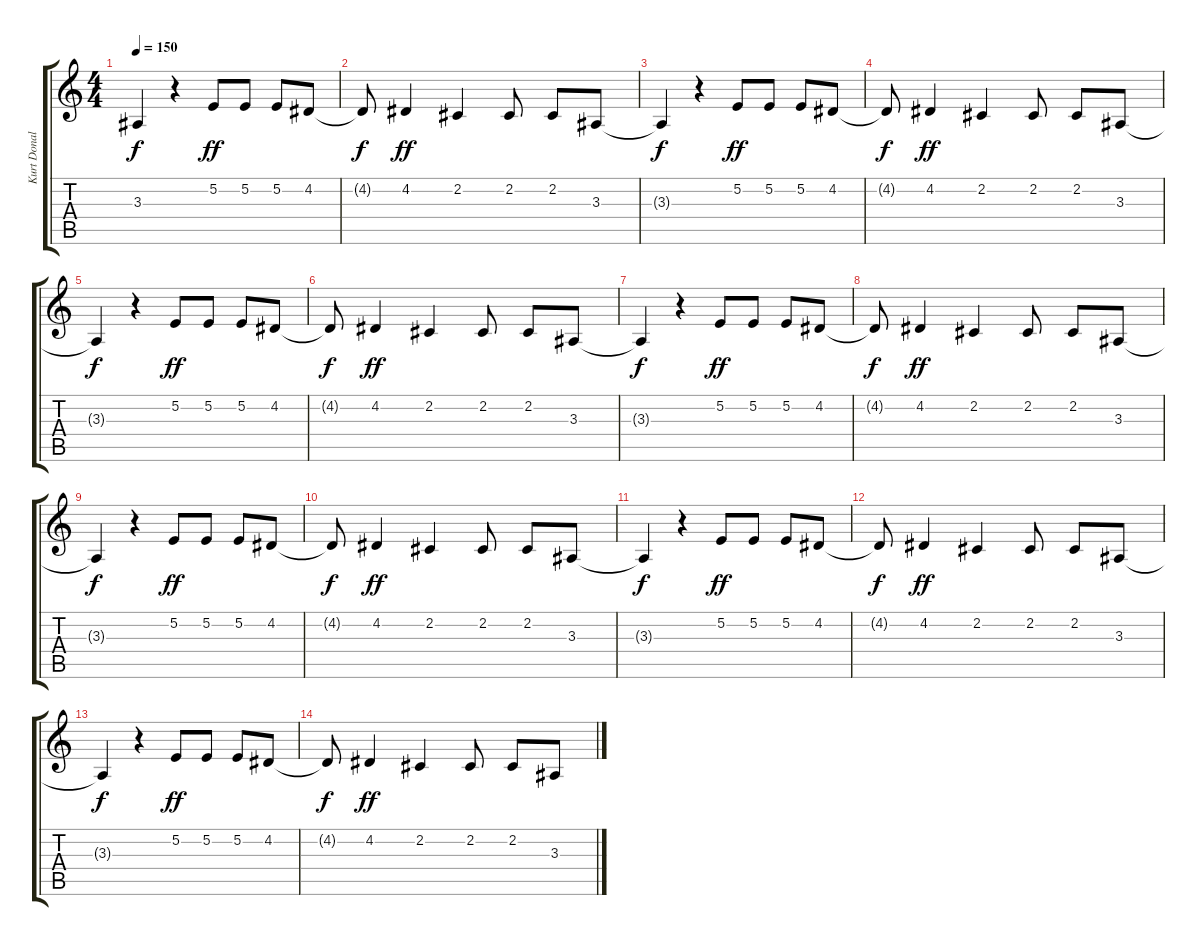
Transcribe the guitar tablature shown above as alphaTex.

\track ("Kurt Donald Cobain (Voix)" "Kurt Donal") {instrument tenorsax}
\staff {score tabs}
\tuning (E4 B3 G3 D3 A2 E2) {hide}
\ts (4 4)
\tempo 150
\clef g2
\ks c
3.3{t}.4{dy f} r.4 5.2.8{dy ff} 5.2.8 5.2.8 4.2.8 |
4.2{t}.8{dy f} 4.2.4{dy ff} 2.2.4 2.2.8 2.2.8 3.3.8 |
3.3{t}.4{dy f} r.4 5.2.8{dy ff} 5.2.8 5.2.8 4.2.8 |
4.2{t}.8{dy f} 4.2.4{dy ff} 2.2.4 2.2.8 2.2.8 3.3.8 |
3.3{t}.4{dy f} r.4 5.2.8{dy ff} 5.2.8 5.2.8 4.2.8 |
4.2{t}.8{dy f} 4.2.4{dy ff} 2.2.4 2.2.8 2.2.8 3.3.8 |
3.3{t}.4{dy f} r.4 5.2.8{dy ff} 5.2.8 5.2.8 4.2.8 |
4.2{t}.8{dy f} 4.2.4{dy ff} 2.2.4 2.2.8 2.2.8 3.3.8 |
3.3{t}.4{dy f} r.4 5.2.8{dy ff} 5.2.8 5.2.8 4.2.8 |
4.2{t}.8{dy f} 4.2.4{dy ff} 2.2.4 2.2.8 2.2.8 3.3.8 |
3.3{t}.4{dy f} r.4 5.2.8{dy ff} 5.2.8 5.2.8 4.2.8 |
4.2{t}.8{dy f} 4.2.4{dy ff} 2.2.4 2.2.8 2.2.8 3.3.8 |
3.3{t}.4{dy f} r.4 5.2.8{dy ff} 5.2.8 5.2.8 4.2.8 |
4.2{t}.8{dy f} 4.2.4{dy ff} 2.2.4 2.2.8 2.2.8 3.3.8
